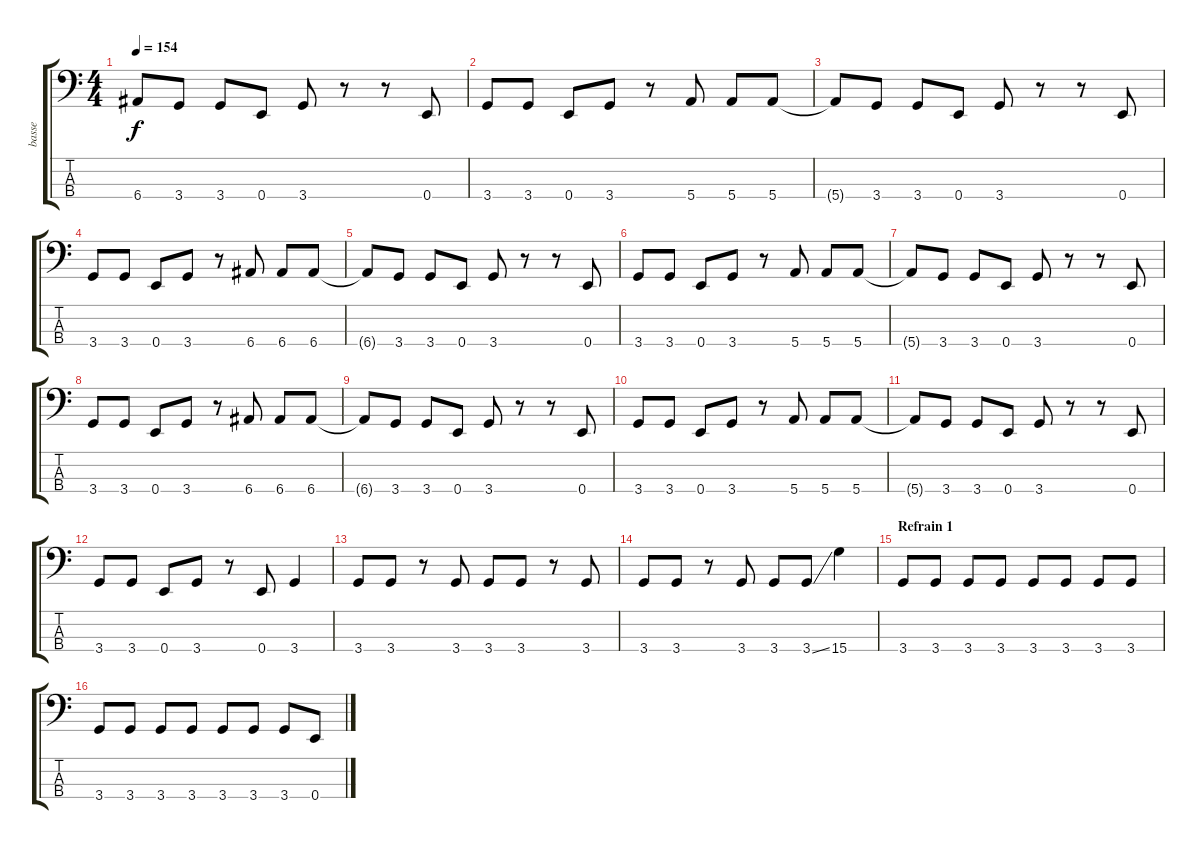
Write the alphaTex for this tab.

\track ("basse" "basse") {instrument electricbassfinger}
\staff {score tabs}
\tuning (G2 D2 A1 E1) {hide}
\ts (4 4)
\tempo 154
\clef f4
\ks c
6.4{t}.8{dy f} 3.4.8 3.4.8 0.4.8 3.4.8 r.8 r.8 0.4.8 |
3.4.8 3.4.8 0.4.8 3.4.8 r.8 5.4.8 5.4.8 5.4.8 |
5.4{t}.8 3.4.8 3.4.8 0.4.8 3.4.8 r.8 r.8 0.4.8 |
3.4.8 3.4.8 0.4.8 3.4.8 r.8 6.4.8 6.4.8 6.4.8 |
6.4{t}.8 3.4.8 3.4.8 0.4.8 3.4.8 r.8 r.8 0.4.8 |
3.4.8 3.4.8 0.4.8 3.4.8 r.8 5.4.8 5.4.8 5.4.8 |
5.4{t}.8 3.4.8 3.4.8 0.4.8 3.4.8 r.8 r.8 0.4.8 |
3.4.8 3.4.8 0.4.8 3.4.8 r.8 6.4.8 6.4.8 6.4.8 |
6.4{t}.8 3.4.8 3.4.8 0.4.8 3.4.8 r.8 r.8 0.4.8 |
3.4.8 3.4.8 0.4.8 3.4.8 r.8 5.4.8 5.4.8 5.4.8 |
5.4{t}.8 3.4.8 3.4.8 0.4.8 3.4.8 r.8 r.8 0.4.8 |
3.4.8 3.4.8 0.4.8 3.4.8 r.8 0.4.8 3.4.4 |
3.4.8 3.4.8 r.8 3.4.8 3.4.8 3.4.8 r.8 3.4.8 |
3.4.8 3.4.8 r.8 3.4.8 3.4.8 3.4{ss}.8 15.4.4 |
\section ("" "Refrain 1")
3.4.8 3.4.8 3.4.8 3.4.8 3.4.8 3.4.8 3.4.8 3.4.8 |
3.4.8 3.4.8 3.4.8 3.4.8 3.4.8 3.4.8 3.4.8 0.4.8
